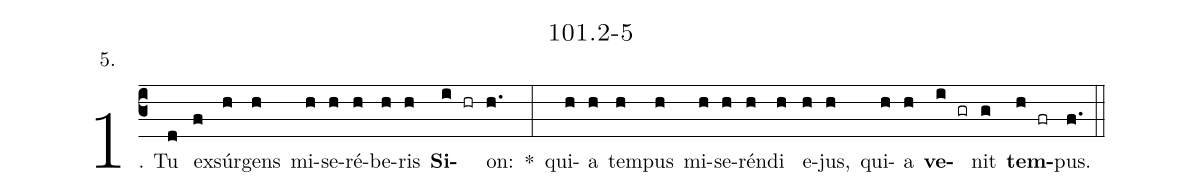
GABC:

name: 101.2-5;
annotation: 5.;
%%
(c3)1. Tu(d) ex(f)súr(h)gens(h) mi(h)se(h)ré(h)be(h)ris(h) <b>Si</b>(i hr)on:(h.) *(:) qui(h)a(h) tem(h)pus(h) mi(h)se(h)rén(h)di(h) e(h)jus,(h) qui(h)a(h) <b>ve</b>(i gr)nit(g) <b>tem</b>(h fr)pus.(f.) (::)


%E(h) u(h) o(i) u(g) a(h) e.(f.) (::)
